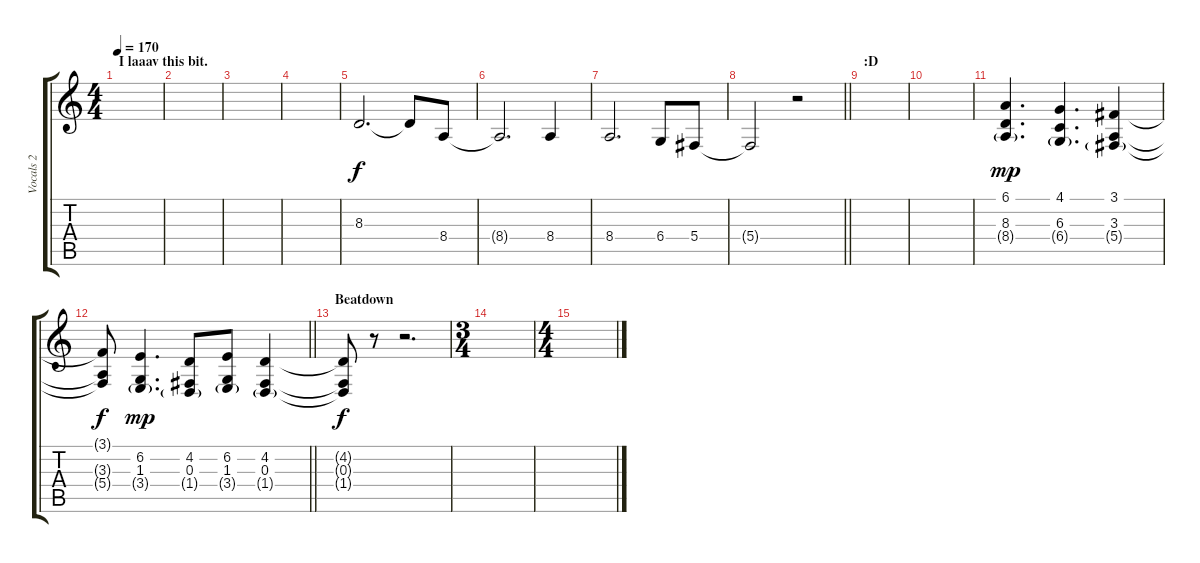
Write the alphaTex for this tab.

\track ("Vocals 2" "Vocals 2") {instrument clarinet}
\staff {score tabs}
\tuning (Eb4 Bb3 Gb3 Db3 Ab2 Db2) {hide}
\ts (4 4)
\section ("" "I laaav this bit.")
\tempo 170
\clef g2
\ks c
|
|
|
|
8.3.2{d} 8.3{t}.8 8.4.8 |
8.4{t}.2{d} 8.4.4 |
8.4.2{d} 6.4.8 5.4.8 |
\barLineRight lightlight
5.4{t}.2 r.2 |
\section ("" ":D")
|
|
(6.1 8.3 8.4{g}).4{d dy mp volume 12} (4.1 6.3 6.4{g}).4{d} (3.1 3.3 5.4{g}).4 |
\barLineRight lightlight
(3.1{t} 3.3{t} 5.4{t}).8{dy f} (6.2 1.3 3.4{g}).4{d dy mp} (4.2 0.3 1.4{g}).8 (6.2 1.3 3.4{g}).8 (4.2 0.3 1.4{g}).4 |
\section ("" "Beatdown")
(4.2{t} 0.3{t} 1.4{t}).8{dy f} r.8 r.2{d volume 9} |
\ts (3 4)
|
\ts (4 4)
